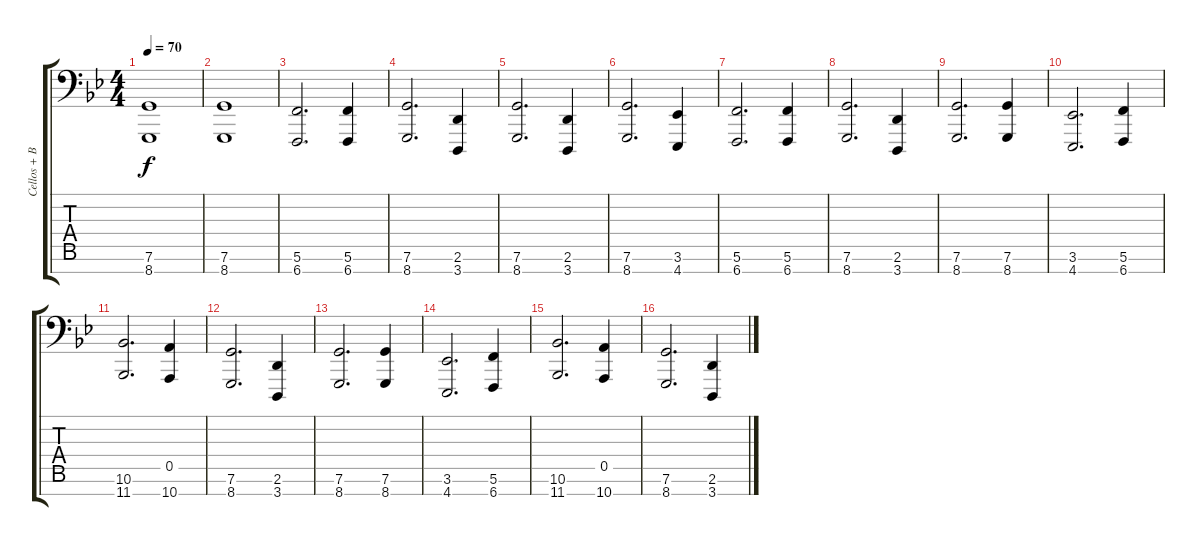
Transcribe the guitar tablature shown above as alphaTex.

\track ("Cellos + Basses" "Cellos + B") {instrument stringensemble1}
\staff {score tabs}
\tuning (E4 B3 G3 D3 A2 C2 B0) {hide}
\ts (4 4)
\tempo 70
\clef f4
\ks gminor
(7.6{t} 8.7{t}).1{dy f} |
(7.6 8.7).1 |
(5.6 6.7).2{d} (5.6 6.7).4 |
(7.6 8.7).2{d} (2.6 3.7).4 |
(7.6 8.7).2{d} (2.6 3.7).4 |
(7.6 8.7).2{d} (3.6 4.7).4 |
(5.6 6.7).2{d} (5.6 6.7).4 |
(7.6 8.7).2{d} (2.6 3.7).4 |
(7.6 8.7).2{d} (7.6 8.7).4 |
(3.6 4.7).2{d} (5.6 6.7).4 |
(10.6 11.7).2{d} (0.5 10.7).4 |
(7.6 8.7).2{d} (2.6 3.7).4 |
(7.6 8.7).2{d} (7.6 8.7).4 |
(3.6 4.7).2{d} (5.6 6.7).4 |
(10.6 11.7).2{d} (0.5 10.7).4 |
(7.6 8.7).2{d} (2.6 3.7).4
